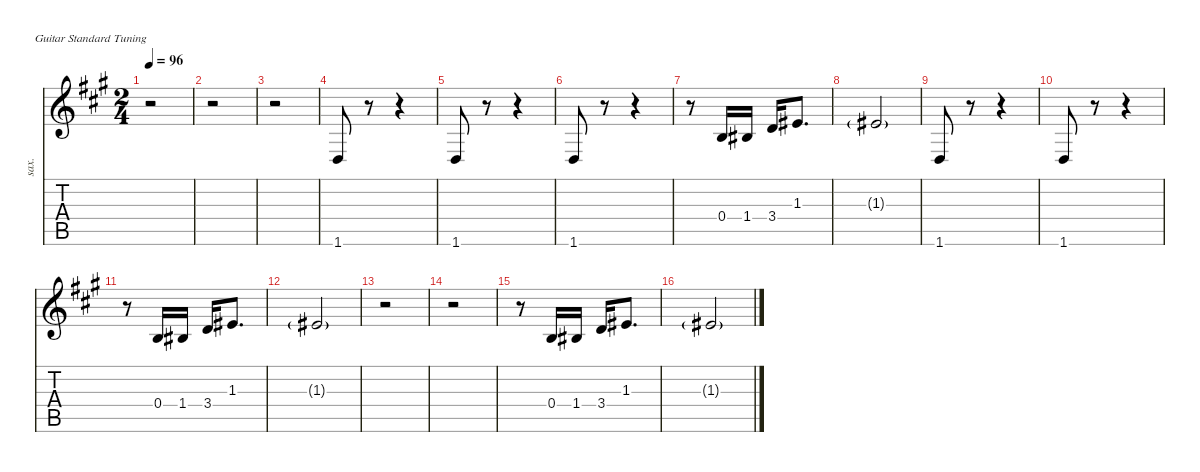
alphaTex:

\defaultSystemsLayout 4
\hideDynamics
\bracketExtendMode nobrackets
\otherSystemsTrackNameOrientation horizontal
\track ("Sax" "sax.") {instrument altosax}
\staff {score tabs}
\tuning (E4 B3 G3 D3 A2 E2)
\displaytranspose 9
\ts (2 4)
\tempo 96
\clef g2
\ks a
r.2{dy fff} |
r.2 |
r.2 |
1.6{acc forcenatural}.8{dy f} r.8 r.4 |
1.6{acc forcenatural}.8 r.8 r.4 |
1.6{acc forcenatural}.8 r.8 r.4 |
r.8 0.4{acc forcenatural}.16 1.4{acc #}.16 3.4{acc forcenatural}.16 1.3{acc #}.8{d} |
1.3{g acc #}.2{dy fff} |
1.6{acc forcenatural}.8{dy f} r.8 r.4 |
1.6{acc forcenatural}.8 r.8 r.4 |
r.8 0.4{acc forcenatural}.16 1.4{acc #}.16 3.4{acc forcenatural}.16 1.3{acc #}.8{d} |
1.3{g acc #}.2{dy fff} |
r.2 |
r.2 |
r.8 0.4{acc forcenatural}.16{dy f} 1.4{acc #}.16 3.4{acc forcenatural}.16 1.3{acc #}.8{d} |
1.3{g acc #}.2{dy fff}
